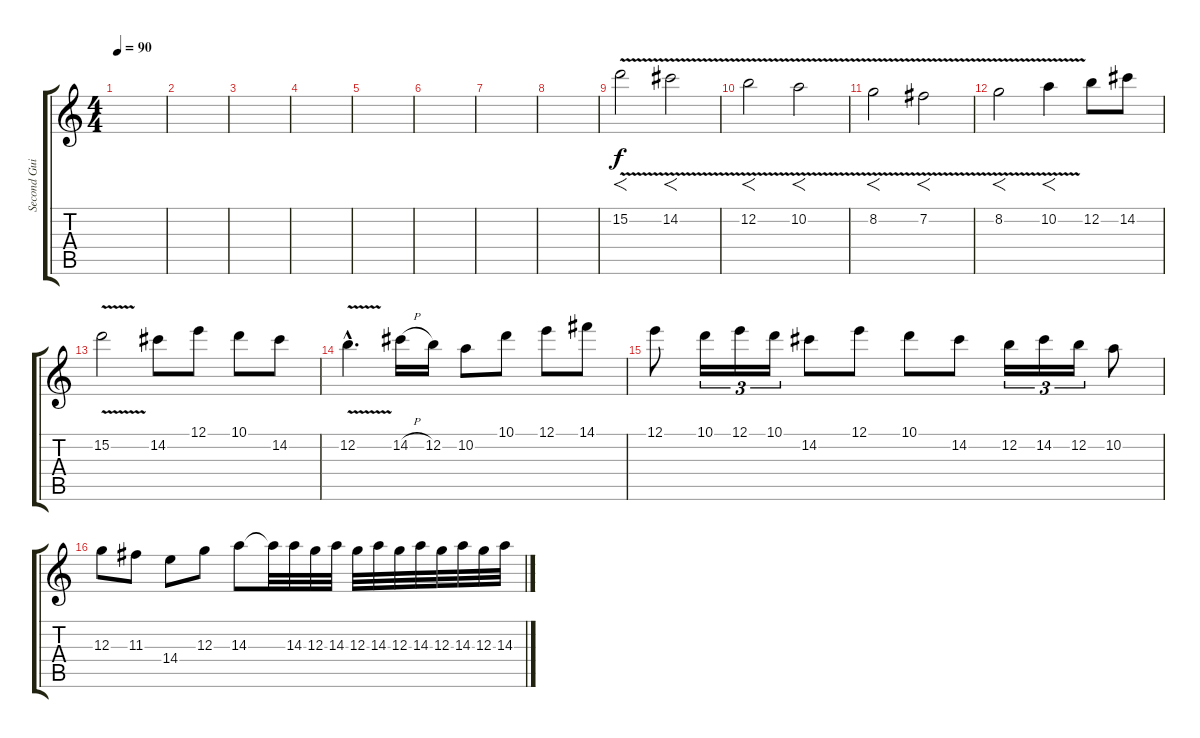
\track ("Second Guitar" "Second Gui") {instrument overdrivenguitar}
\staff {score tabs}
\tuning (E4 B3 G3 D3 A2 E2) {hide}
\ts (4 4)
\tempo 90
\clef g2
\ks c
|
|
|
|
|
|
|
|
15.2{v}.2{f} 14.2{v}.2{f} |
12.2{v}.2{f} 10.2{v}.2{f} |
8.2{v}.2{f} 7.2{v}.2{f} |
8.2{v}.2{f} 10.2{v}.4{f} 12.2.8 14.2.8 |
15.2{v}.2 14.2.8 12.1.8 10.1.8 14.2.8 |
12.2{v hac}.4{d} 14.2{h}.16 12.2.16 10.2.8 10.1.8 12.1.8 14.1.8 |
12.1.8 10.1.16{tu (3 2)} 12.1.16{tu (3 2)} 10.1.16{tu (3 2)} 14.2.8 12.1.8 10.1.8 14.2.8 12.2.16{tu (3 2)} 14.2.16{tu (3 2)} 12.2.16{tu (3 2)} 10.2.8 |
12.3.8{dy f} 11.3.8 14.4.8 12.3.8 14.3.8 14.3{t}.32 14.3.32 12.3.32 14.3.32 12.3.32 14.3.32 12.3.32 14.3.32 12.3.32 14.3.32 12.3.32 14.3.32
